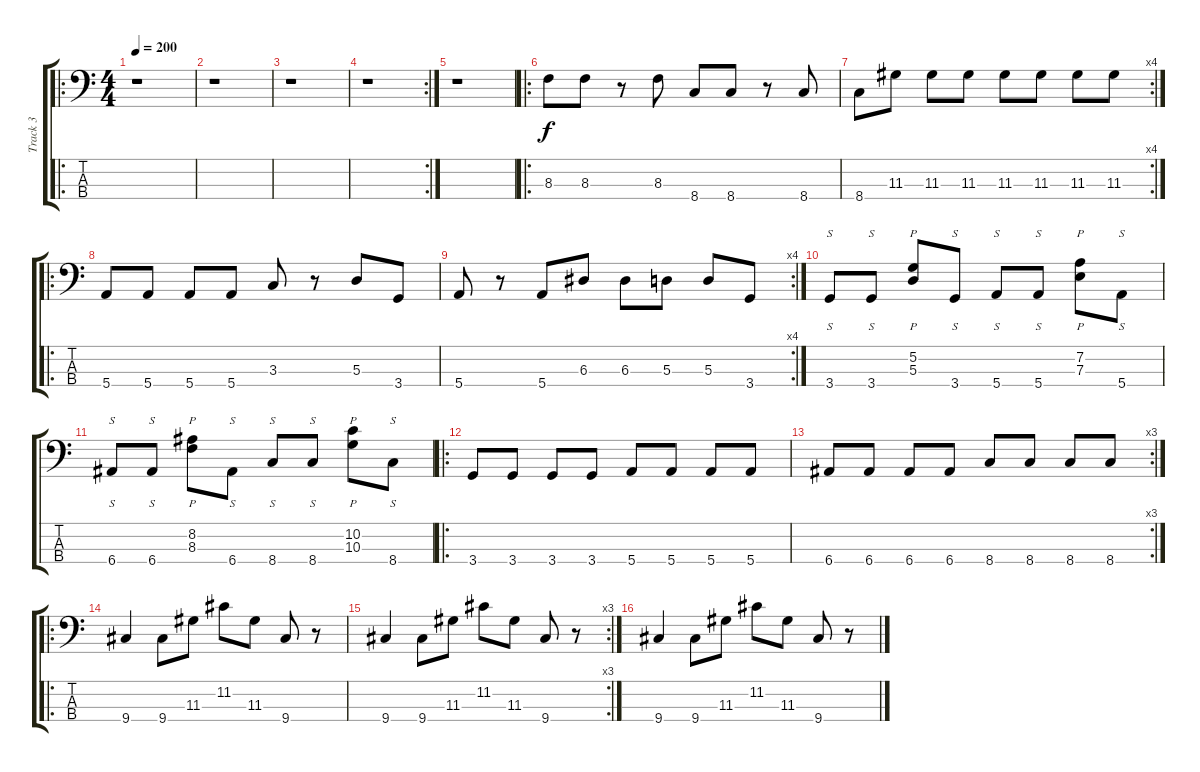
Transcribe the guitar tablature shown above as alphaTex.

\track ("Track 3" "Track 3") {instrument electricbassfinger}
\staff {score tabs}
\tuning (G2 D2 A1 E1) {hide}
\ro
\ts (4 4)
\tempo 200
\clef f4
\ks c
r.1{dy f instrument electricbassfinger} |
r.1 |
r.1 |
\rc 2
r.1 |
r.1 |
\ro
8.3.8 8.3.8 r.8 8.3.8 8.4.8 8.4.8 r.8 8.4.8 |
\rc 4
8.4.8 11.3.8 11.3.8 11.3.8 11.3.8 11.3.8 11.3.8 11.3.8 |
\ro
5.4.8 5.4.8 5.4.8 5.4.8 3.3.8 r.8 5.3.8 3.4.8 |
\rc 4
5.4.8 r.8 5.4.8 6.3.8 6.3.8 5.3.8 5.3.8 3.4.8 |
3.4.8{s} 3.4.8{s} (5.2 5.3).8{p} 3.4.8{s} 5.4.8{s} 5.4.8{s} (7.2 7.3).8{p} 5.4.8{s} |
6.4.8{s} 6.4.8{s} (8.2 8.3).8{p} 6.4.8{s} 8.4.8{s} 8.4.8{s} (10.2 10.3).8{p} 8.4.8{s} |
\ro
3.4.8 3.4.8 3.4.8 3.4.8 5.4.8 5.4.8 5.4.8 5.4.8 |
\rc 3
6.4.8 6.4.8 6.4.8 6.4.8 8.4.8 8.4.8 8.4.8 8.4.8 |
\ro
9.4.4 9.4.8 11.3.8 11.2.8 11.3.8 9.4.8 r.8 |
\rc 3
9.4.4 9.4.8 11.3.8 11.2.8 11.3.8 9.4.8 r.8 |
9.4.4 9.4.8 11.3.8 11.2.8 11.3.8 9.4.8 r.8
